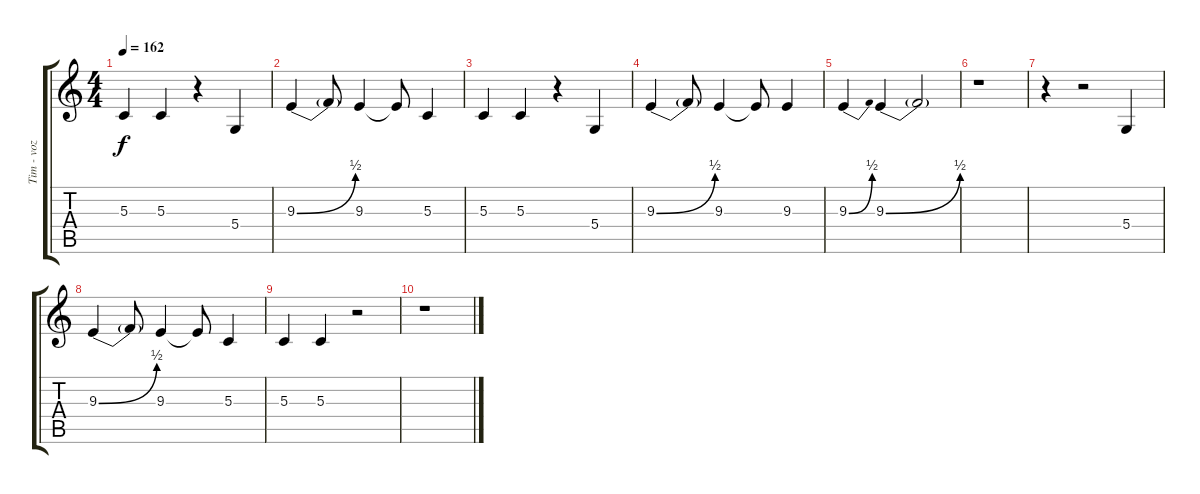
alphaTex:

\track ("Tim - voz" "Tim - voz") {instrument tenorsax}
\staff {score tabs}
\tuning (E4 B3 G3 D3 A2 E2) {hide}
\ts (4 4)
\tempo 162
\clef g2
\ks c
5.3.4{dy f} 5.3.4 r.4 5.4.4 |
9.3{be (bend 0 0 60 2)}.4 9.3{t}.8 9.3.4 9.3{t}.8 5.3.4 |
5.3.4 5.3.4 r.4 5.4.4 |
9.3{be (bend 0 0 60 2)}.4 9.3{t}.8 9.3.4 9.3{t}.8 9.3.4 |
9.3{be (bend 0 0 60 2)}.4 9.3{be (bend 0 0 60 2)}.4 9.3{t}.2 |
r.1 |
r.4 r.2 5.4.4 |
9.3{be (bend 0 0 60 2)}.4 9.3{t}.8 9.3.4 9.3{t}.8 5.3.4 |
5.3.4 5.3.4 r.2 |
r.1
